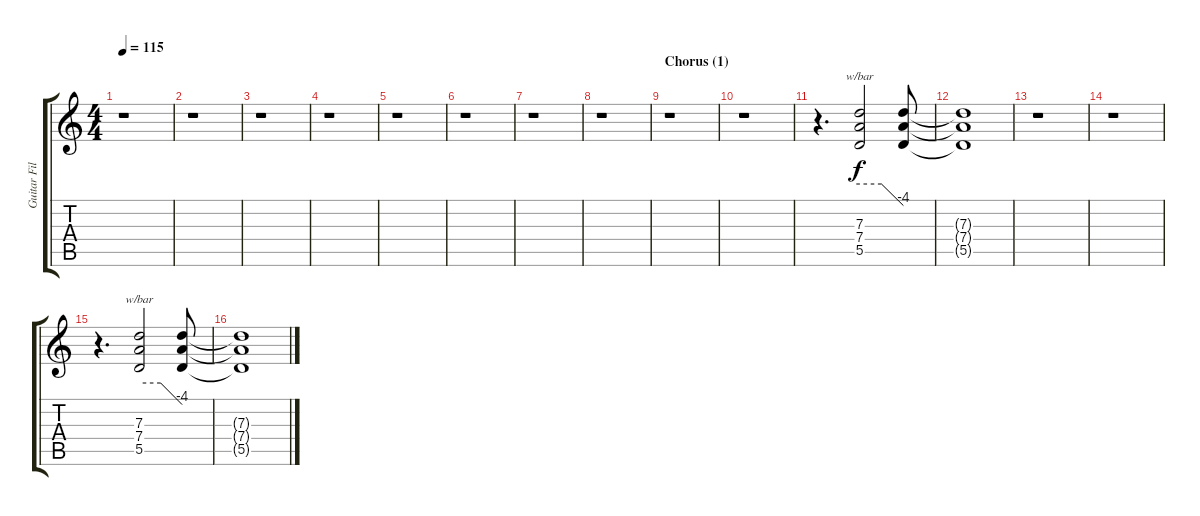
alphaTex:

\track ("Guitar Fills" "Guitar Fil") {instrument distortionguitar}
\staff {score tabs}
\tuning (E4 B3 G3 D3 A2 D2) {hide}
\ts (4 4)
\tempo 115
\clef g2
\ks c
r.1{dy f} |
r.1 |
r.1 |
r.1 |
r.1 |
r.1 |
r.1 |
r.1 |
\section ("" "Chorus (1)")
r.1 |
r.1 |
r.4{d} (7.3 7.4 5.5).2{tbe (custom default 0 0 30 0 60 -16) balance 0} (7.3{t} 7.4{t} 5.5{t}).8 |
(7.3{t} 7.4{t} 5.5{t}).1{balance 16} |
r.1 |
r.1 |
r.4{d} (7.3 7.4 5.5).2{tbe (custom default 0 0 30 0 60 -16) balance 16} (7.3{t} 7.4{t} 5.5{t}).8 |
(7.3{t} 7.4{t} 5.5{t}).1{balance 0}
